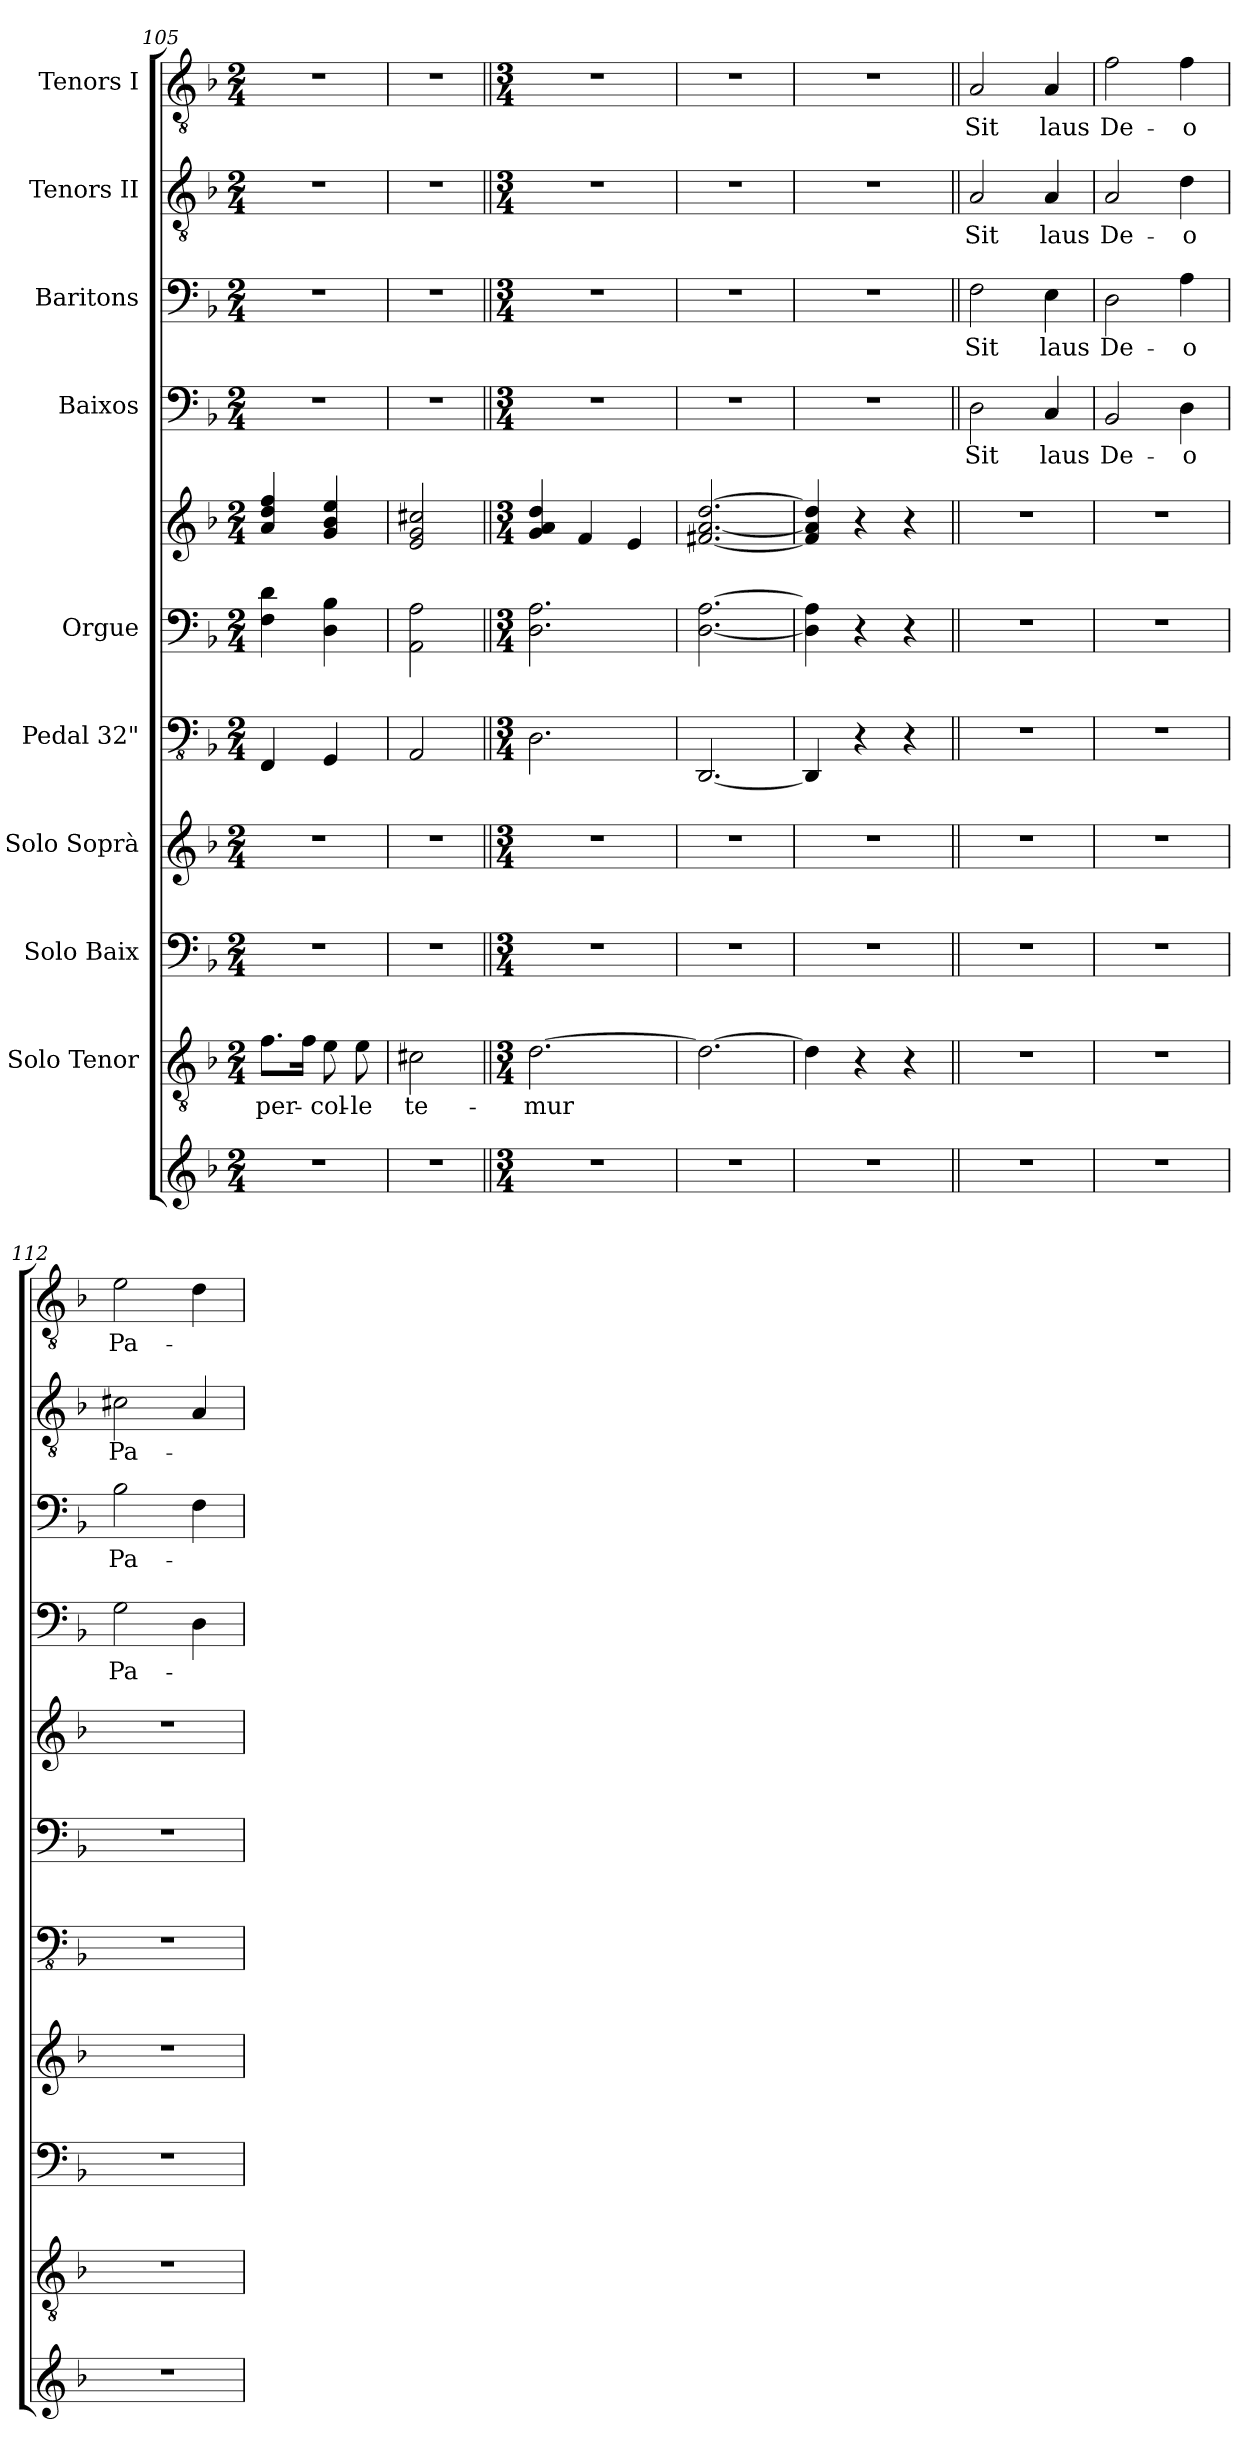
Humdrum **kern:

**kern	**kern	**text	**kern	**kern	**kern	**kern	**kern	**kern	**text	**kern	**text	**kern	**text	**kern	**text
*part10	*part9	*part9	*part8	*part7	*part6	*part5	*part5	*part4	*part4	*part3	*part3	*part2	*part2	*part1	*part1
*staff11	*staff10	*staff10	*staff9	*staff8	*staff7	*staff6	*staff5	*staff4	*staff4	*staff3	*staff3	*staff2	*staff2	*staff1	*staff1
*	*I"Solo Tenor	*	*I"Solo Baix	*I"Solo Soprà	*I"Pedal 32"	*I"Orgue	*	*I"Baixos	*	*I"Baritons	*	*I"Tenors II	*	*I"Tenors I	*
*clefG2	*clefGv2	*	*clefF4	*clefG2	*clefFv4	*clefF4	*clefG2	*clefF4	*	*clefF4	*	*clefGv2	*	*clefGv2	*
*k[b-]	*k[b-]	*	*k[b-]	*k[b-]	*k[b-]	*k[b-]	*k[b-]	*k[b-]	*	*k[b-]	*	*k[b-]	*	*k[b-]	*
*F:	*F:	*	*F:	*F:	*F:	*F:	*F:	*F:	*	*F:	*	*F:	*	*F:	*
*M2/4	*M2/4	*	*M2/4	*M2/4	*M2/4	*M2/4	*M2/4	*M2/4	*	*M2/4	*	*M2/4	*	*M2/4	*
=105	=105	=105	=105	=105	=105	=105	=105	=105	=105	=105	=105	=105	=105	=105	=105
2r	8.f\L	-per-	2r	2r	4FFF/	4F\ 4d\	4a/ 4dd/ 4ff/	2r	.	2r	.	2r	.	2r	.
.	16f\Jk	.	.	.	.	.	.	.	.	.	.	.	.	.	.
.	8e\	-col-	.	.	4GGG/	4D\ 4B-\	4g/ 4b-/ 4ee/	.	.	.	.	.	.	.	.
.	8e\	-le	.	.	.	.	.	.	.	.	.	.	.	.	.
=106	=106	=106	=106	=106	=106	=106	=106	=106	=106	=106	=106	=106	=106	=106	=106
2r	2c#X\	te-	2r	2r	2AAA/	2AA\ 2A\	2e/ 2g/ 2cc#X/	2r	.	2r	.	2r	.	2r	.
=107||	=107||	=107||	=107||	=107||	=107||	=107||	=107||	=107||	=107||	=107||	=107||	=107||	=107||	=107||	=107||
*M3/4	*M3/4	*	*M3/4	*M3/4	*M3/4	*M3/4	*M3/4	*M3/4	*	*M3/4	*	*M3/4	*	*M3/4	*
2.r	[2.d\	-mur	2.r	2.r	2.DD\	2.D\ 2.A\	4g/ 4a/ 4dd/	2.r	.	2.r	.	2.r	.	2.r	.
.	.	.	.	.	.	.	4f/	.	.	.	.	.	.	.	.
.	.	.	.	.	.	.	4e/	.	.	.	.	.	.	.	.
=108	=108	=108	=108	=108	=108	=108	=108	=108	=108	=108	=108	=108	=108	=108	=108
2.r	2.d\_	.	2.r	2.r	[2.DDD/	[2.D\ [2.A\	[2.f#X/ [2.a/ [2.dd/	2.r	.	2.r	.	2.r	.	2.r	.
=109	=109	=109	=109	=109	=109	=109	=109	=109	=109	=109	=109	=109	=109	=109	=109
2.r	4d\]	.	2.r	2.r	4DDD/]	4D\] 4A\]	4f#/] 4a/] 4dd/]	2.r	.	2.r	.	2.r	.	2.r	.
.	4r	.	.	.	4r	4r	4r	.	.	.	.	.	.	.	.
.	4r	.	.	.	4r	4r	4r	.	.	.	.	.	.	.	.
=110||	=110||	=110||	=110||	=110||	=110||	=110||	=110||	=110||	=110||	=110||	=110||	=110||	=110||	=110||	=110||
*	*	*	*	*	*	*	*	*	*	*	*	*	*	*MM80	*
2.r	2.r	.	2.r	2.r	2.r	2.r	2.r	2D\	Sit	2F\	Sit	2A/	Sit	2A/	Sit
.	.	.	.	.	.	.	.	4C/	laus	4E\	laus	4A/	laus	4A/	laus
=111	=111	=111	=111	=111	=111	=111	=111	=111	=111	=111	=111	=111	=111	=111	=111
2.r	2.r	.	2.r	2.r	2.r	2.r	2.r	2BB-/	De-	2D\	De-	2A/	De-	2f\	De-
.	.	.	.	.	.	.	.	4D\	-o	4A\	-o	4d\	-o	4f\	-o
=112	=112	=112	=112	=112	=112	=112	=112	=112	=112	=112	=112	=112	=112	=112	=112
2.r	2.r	.	2.r	2.r	2.r	2.r	2.r	2G\	Pa-	2B-\	Pa-	2c#X\	Pa-	2e\	Pa-
.	.	.	.	.	.	.	.	4D\	.	4F\	.	4A/	.	4d\	.
=	=	=	=	=	=	=	=	=	=	=	=	=	=	=	=
*-	*-	*-	*-	*-	*-	*-	*-	*-	*-	*-	*-	*-	*-	*-	*-
